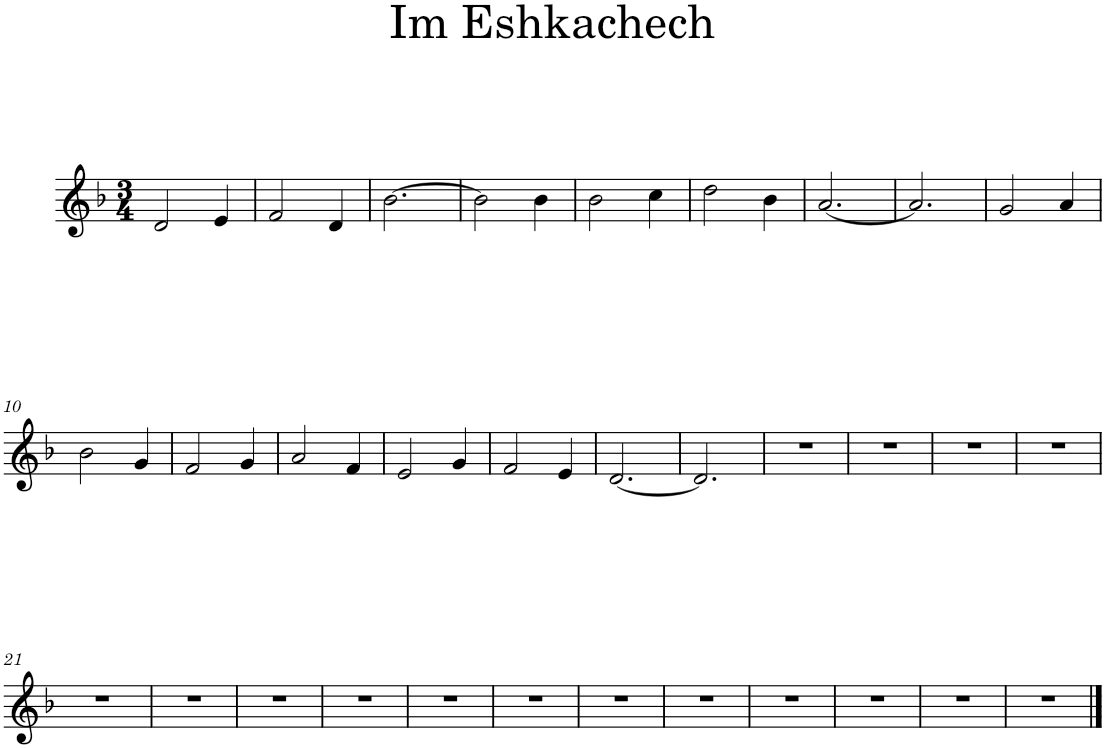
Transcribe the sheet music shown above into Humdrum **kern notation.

**kern
*part1
*staff1
*I"Trumpet in Bb
*I'Tpt. in Bb
*clefG2
*Trd1c2
*k[b-]
*M3/4
=1
2d/
4e/
=2
2f/
4d/
=3
[2.b-\
=4
2b-\]
4b-\
=5
2b-\
4cc\
=6
2dd\
4b-\
=7
[2.a/
=8
2.a/]
=9
2g/
4a/
!!LO:LB:g=z
=10
2b-\
4g/
=11
2f/
4g/
=12
2a/
4f/
=13
2e/
4g/
=14
2f/
4e/
=15
[2.d/
=16
2.d/]
=17
2.r
=18
2.r
=19
2.r
=20
2.r
!!LO:LB:g=z
=21
2.r
=22
2.r
=23
2.r
=24
2.r
=25
2.r
=26
2.r
=27
2.r
=28
2.r
=29
2.r
=30
2.r
=31
2.r
=32
2.r
==
*-
